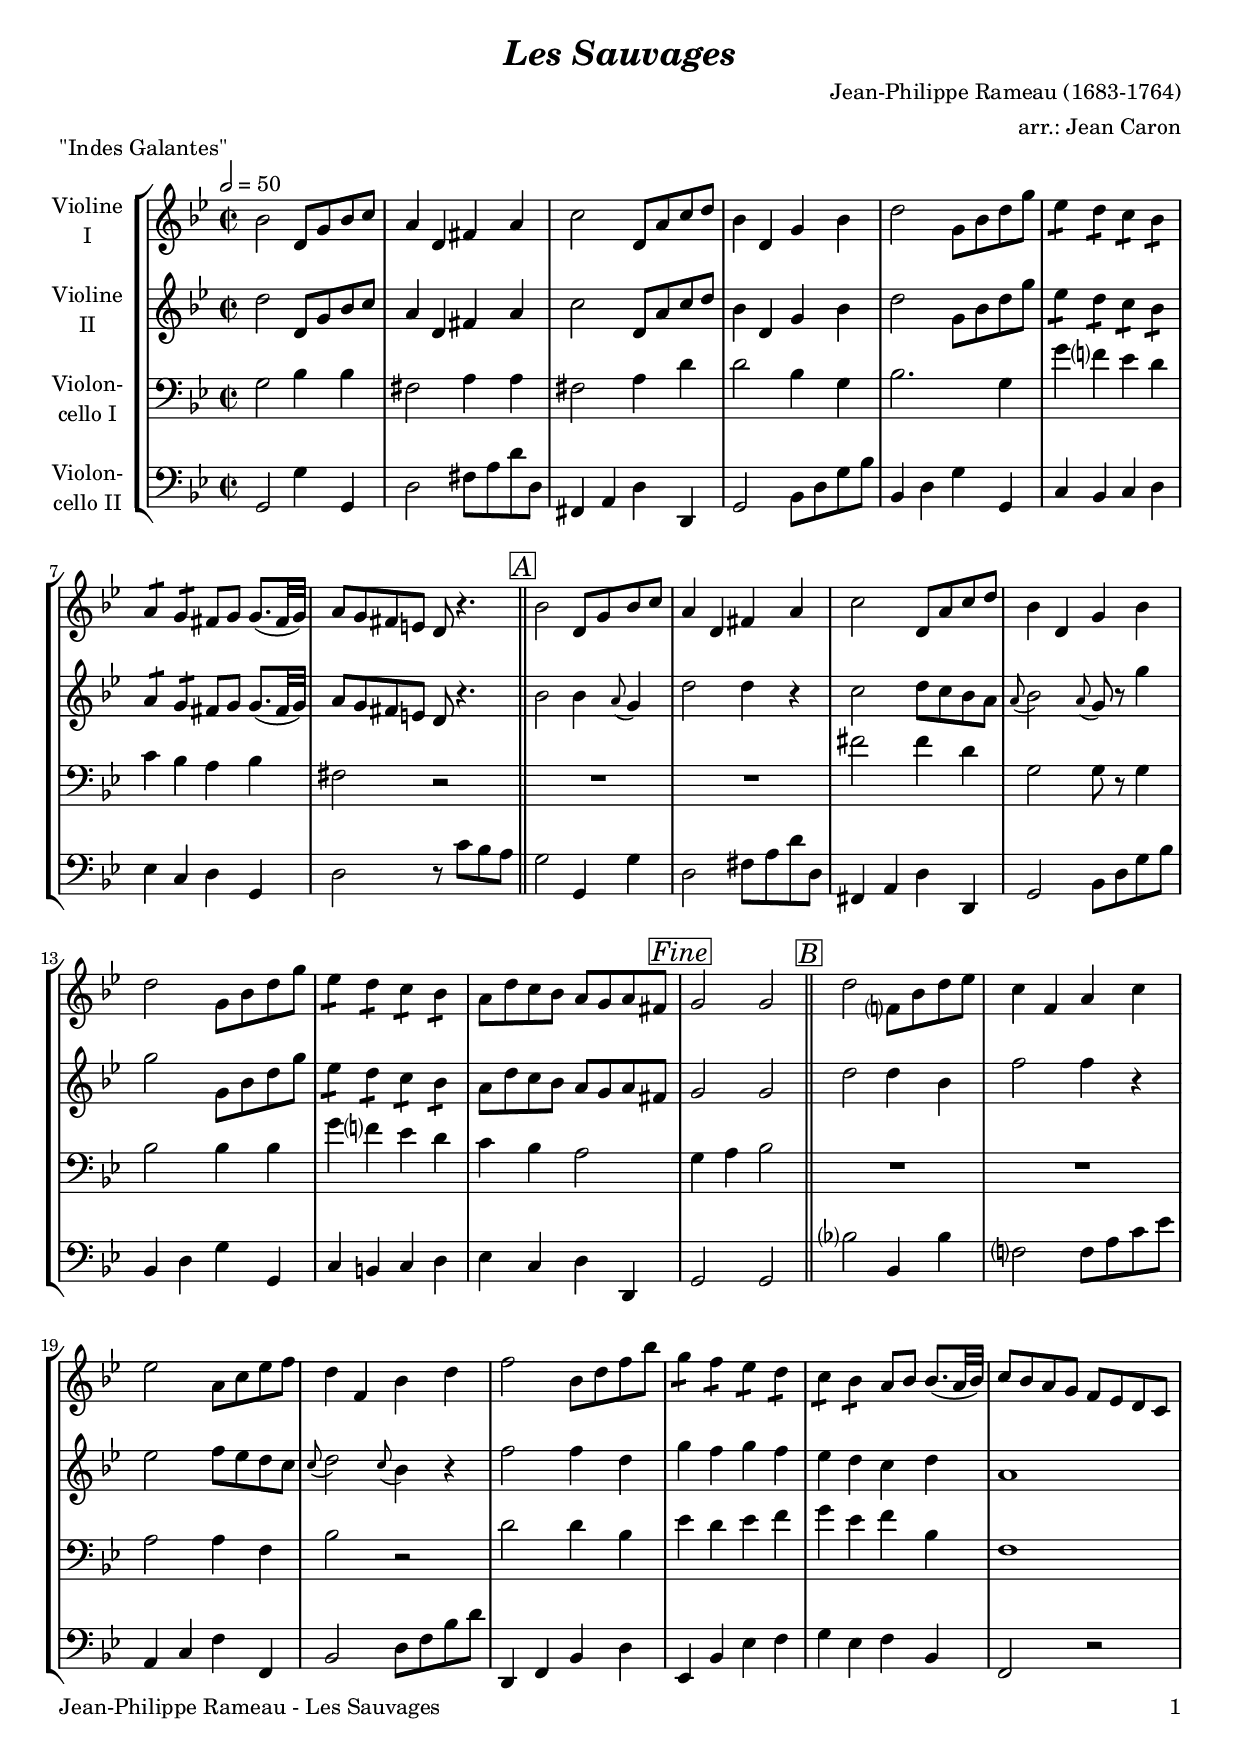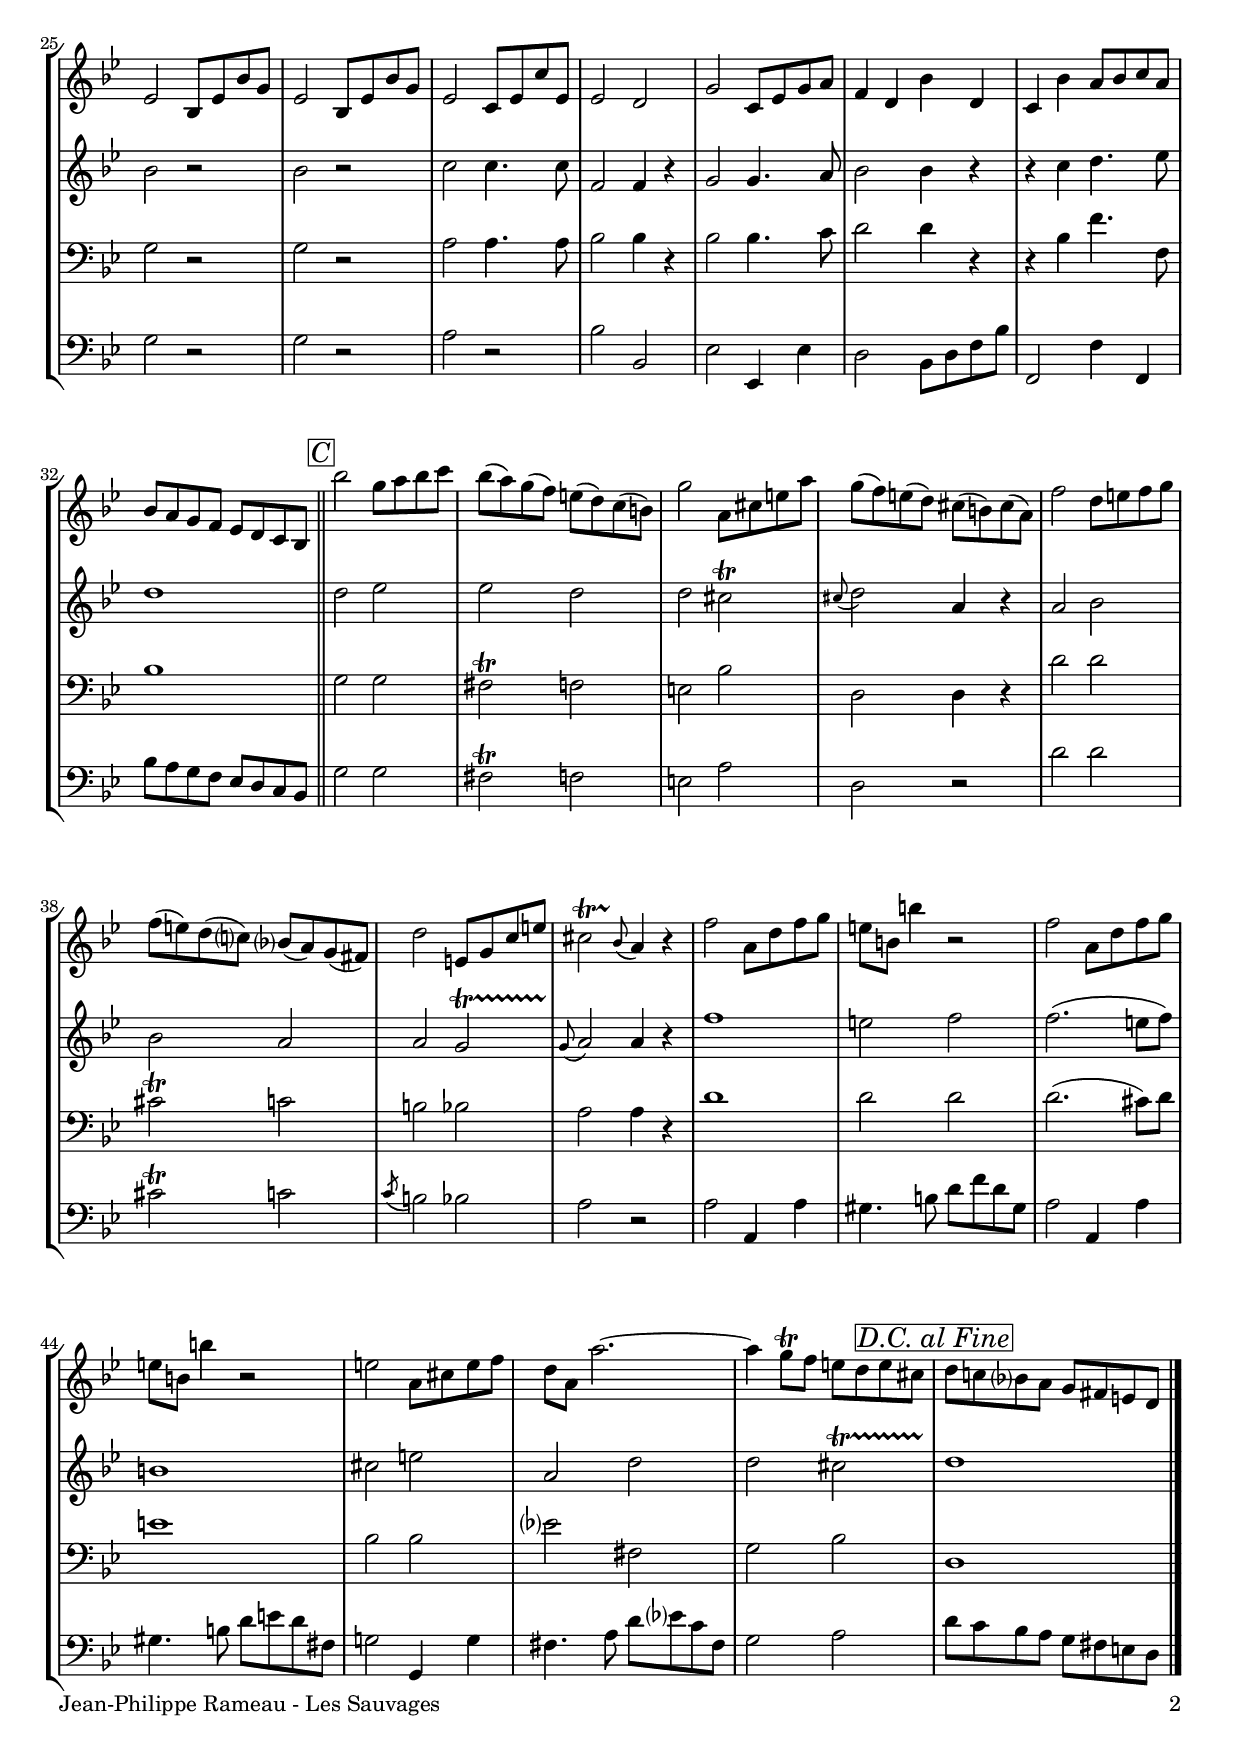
\version "2.24.1"
\include "deutsch.ly"

#(set-global-staff-size 19)

\header {
  title     = \markup \bold \italic "Les Sauvages"
  composer  = "Jean-Philippe Rameau (1683-1764)"
  arranger  = "arr.: Jean Caron"
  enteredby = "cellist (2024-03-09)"
  piece     = "\"Indes Galantes\""
}

voiceconsts = {
  \key g \minor
  \time 2/2
  \clef "treble"
%  \numericTimeSignature
  \compressEmptyMeasures
  % Set default beaming for all staves
%  \set Timing.beamExceptions = #'()
%  \set Timing.baseMoment     = #(ly:make-moment 1 4)
%  \set Timing.beatStructure  = #'(1 1 1)
  \tempo 2=50
}

mist = "string ensemble 1"
mivl = "violin"
miba = "cello"
mipz = "pizzicato strings"

boxa = { \bar "||" \mark \markup \box \italic "A" }
boxb = { \bar "||" \mark \markup \box \italic "B" }
boxc = { \bar "||" \mark \markup \box \italic "C" }

dcaf = \mark \markup \box \italic "D.C. al Fine"
fine = \mark \markup \box \italic "Fine"

va = \relative c'' {
  \voiceconsts

  b2 d,8 g b c
  a4 d, fis a
  c2 d,8 a' c d
  b4 d, g b
  d2 g,8 b d g
  \repeat tremolo 2 es \repeat tremolo 2 d \repeat tremolo 2 c \repeat tremolo 2 b

  \repeat tremolo 2 a \repeat tremolo 2 g fis g g8.( fis32 g)
  a8 g fis e d r4. \boxa
  b'2 d,8 g b c
  a4 d, fis a
  c2 d,8 a' c d
  b4 d, g b

  d2 g,8 b d g
  \repeat tremolo 2 es \repeat tremolo 2 d \repeat tremolo 2 c \repeat tremolo 2 b
  a d c b a g a fis \fine
  g2 g \boxb
  d' f,?8 b d es
  c4 f, a c

  es2 a,8 c es f
  d4 f, b d
  f2 b,8 d f b
  \repeat tremolo 2 g \repeat tremolo 2 f \repeat tremolo 2 es \repeat tremolo 2 d
  \repeat tremolo 2 c \repeat tremolo 2 b a b b8.( a32 b)
  c8 b a g f es d c

  es2 b8 es b' g
  es2 b8 es b' g
  es2 c8 es c' es,
  es2 d
  g c,8 es g a
  f4 d b' d,
  c b' a8 b c a

  b a g f es d c b \boxc
  b''2 g8 a b c
  b( a) g( f) e( d) c( h)
  g'2 a,8 cis e a
  g( f) e( d) cis( h) cis( a)

  f'2 d8 e f g
  f( e) d( c?) b?( a) g( fis)
  d'2 e,8 g c e
  cis2\startTrillSpan \appoggiatura b8\stopTrillSpan a4 r
  f'2 a,8 d f g
  e h h'4 r2

  f a,8 d f g
  e h h'4 r2
  e, a,8 cis e f
  d a a'2.~
  a4 g8\trill f e d e cis \dcaf
  d c! b? a g fis e d \bar "|."
}

vb = \relative c'' {
  \voiceconsts

  d2 d,8 g b c
  a4 d, fis a
  c2 d,8 a' c d
  b4 d, g b
  d2 g,8 b d g
  \repeat tremolo 2 es \repeat tremolo 2 d \repeat tremolo 2 c \repeat tremolo 2 b

  \repeat tremolo 2 a \repeat tremolo 2 g fis g g8.( fis32 g)
  a8 g fis e d r4. \boxa
  b'2 b4 \appoggiatura a8 g4
  d'2 d4 r
  c2 d8 c b a
  \appoggiatura a8 b2 \appoggiatura a8 g r g'4

  g2 g,8 b d g
  \repeat tremolo 2 es \repeat tremolo 2 d \repeat tremolo 2 c \repeat tremolo 2 b
  a d c b a g a fis \fine
  g2 g \boxb
  d' d4 b
  f'2 f4 r

  es2 f8 es d c
  \appoggiatura c d2 \appoggiatura c8 b4 r
  f'2 f4 d
  g f g f
  es d c d
  a1
  b2 r

  b r
  c c4. c8
  f,2 f4 r
  g2 g4. a8
  b2 b4 r
  r c d4. es8
  d1 \boxc
  d2 es

  es d
  d cis\trill
  \appoggiatura cis8 d2 a4 r
  a2 b
  b a
  a g\startTrillSpan
  \appoggiatura g8\stopTrillSpan a2 a4 r
  f'1

  e2 f
  f2.( e8 f)
  h,1
  cis2 e
  a, d
  d cis\startTrillSpan \dcaf
  d1\stopTrillSpan \bar "|."
}

vc = \relative c' {
  \voiceconsts
  \clef "bass"

  g2 b4 b
  fis2 a4 a
  fis2 a4 d
  d2 b4 g
  b2. g4
  g' f? es d

  c b a b
  fis2 r \boxa
  R1*2
  fis'2 fis4 d
  g,2 g8 r g4
  b2 b4 b
  g' f? es d

  c b a2 \fine
  g4 a b2 \boxb
  R1*2
  a2 a4 f
  b2 r
  d d4 b
  es d es f

  g es f b,
  f1
  g2 r
  g r
  a a4. a8
  b2 b4 r
  b2 b4. c8
  d2 d4 r

  r b f'4. f,8
  b1 \boxc
  g2 g
  fis\trill f
  e b'
  d, d4 r
  d'2 d
  cis\trill c

  h b
  a a4 r
  d1
  d2 d
  d2.( cis8) d
  e1
  b2 b
  es? fis,

  g b \dcaf
  d,1 \bar "|."
}

vd = \relative c {
  \voiceconsts
  \clef "bass"

  g2 g'4 g,
  d'2 fis8 a d d,
  fis,4 a d d,
  g2 b8 d g b
  b,4 d g g,
  c b c d

  es c d g,
  d'2 r8 c' b a \boxa
  g2 g,4 g'
  d2 fis8 a d d,
  fis,4 a d d,
  g2 b8 d g b
  b,4 d g g,

  c h c d
  es c d d, \fine
  g2 g \boxb
  b'? b,4 b'
  f?2 f8 a c es
  a,,4 c f f,
  b2 d8 f b d

  d,,4 f b d
  es, b' es f
  g es f b,
  f2 r
  g' r
  g r
  a r

  b b,
  es es,4 es'
  d2 b8 d f b
  f,2 f'4 f,
  b'8 a g f es d c b \boxc
  g'2 g
  fis\trill f

  e a
  d, r
  d' d
  cis\trill c
  \acciaccatura c8 h2 b
  a r
  a a,4 a'

  gis4. h8 d f d gis,
  a2 a,4 a'
  gis4. h8 d e d fis,
  g!2 g,4 g'
  fis4. a8 d es? c fis,
  g2 a \dcaf
  d8 c b a g fis e d \bar "|."
}


music = \new StaffGroup <<
      \new Staff {
	\set Staff.midiInstrument = \mivl
	\set Staff.instrumentName = \markup \center-column { "Violine" "I" }
	\transpose g g { \va }
      }

      \new Staff {
	\set Staff.midiInstrument = \mivl
	\set Staff.instrumentName = \markup \center-column { "Violine" "II" }
	\transpose g g { \vb }
      }

      \new Staff {
	\set Staff.midiInstrument = \miba
	\set Staff.instrumentName = \markup \center-column { "Violon-" "cello I" }
	\transpose g g { \vc }
      }

      \new Staff {
	\set Staff.midiInstrument = \miba
	\set Staff.instrumentName = \markup \center-column { "Violon-" "cello II" }
	\transpose g g { \vd }
      }
>>

\book {
   \paper {
    print-page-number = ##t
    print-first-page-number = ##t
    ragged-last-bottom = ##f
    oddHeaderMarkup = \markup \null
    evenHeaderMarkup = \markup \null
    oddFooterMarkup = \markup {
      \fill-line {
        \if \should-print-page-number
        "Jean-Philippe Rameau - Les Sauvages" \fromproperty #'page:page-number-string
      }
    }
    evenFooterMarkup = \oddFooterMarkup
  } \score {
    \music
    \layout {}
  }

  \score {
    \unfoldRepeats \music

    \midi {
      \context {
        \Score
      }
    }
  }
}